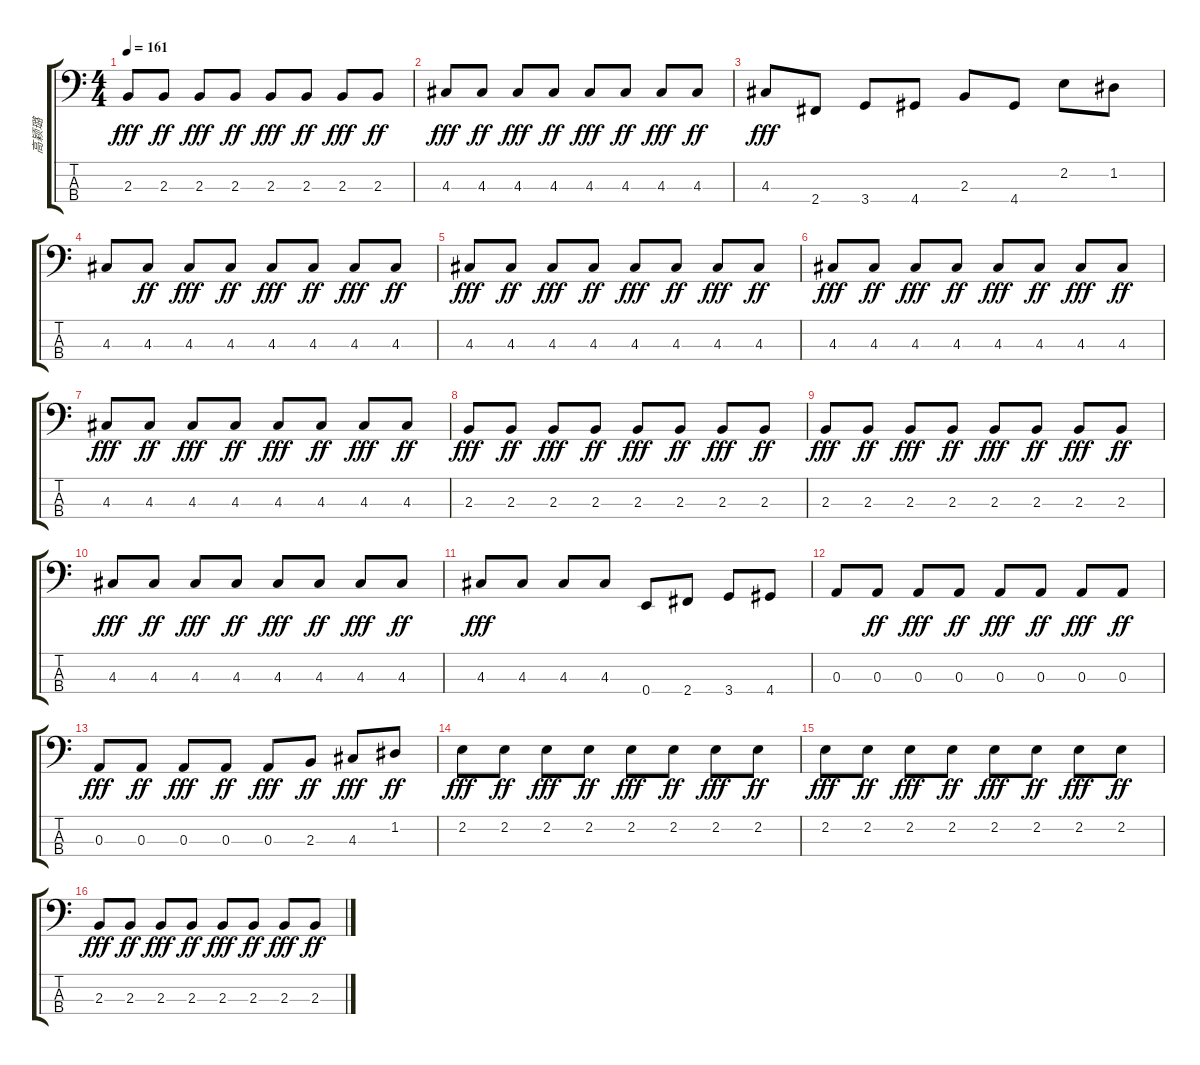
\track ("高颖璐" "高颖璐") {instrument electricbassfinger}
\staff {score tabs}
\tuning (G2 D2 A1 E1) {hide}
\ts (4 4)
\tempo 161
\clef f4
\ks c
2.3.8{dy fff} 2.3.8{dy ff} 2.3.8{dy fff} 2.3.8{dy ff} 2.3.8{dy fff} 2.3.8{dy ff} 2.3.8{dy fff} 2.3.8{dy ff} |
4.3.8{dy fff} 4.3.8{dy ff} 4.3.8{dy fff} 4.3.8{dy ff} 4.3.8{dy fff} 4.3.8{dy ff} 4.3.8{dy fff} 4.3.8{dy ff} |
4.3.8{dy fff} 2.4.8 3.4.8 4.4.8 2.3.8 4.4.8 2.2.8 1.2.8 |
4.3.8 4.3.8{dy ff} 4.3.8{dy fff} 4.3.8{dy ff} 4.3.8{dy fff} 4.3.8{dy ff} 4.3.8{dy fff} 4.3.8{dy ff} |
4.3.8{dy fff} 4.3.8{dy ff} 4.3.8{dy fff} 4.3.8{dy ff} 4.3.8{dy fff} 4.3.8{dy ff} 4.3.8{dy fff} 4.3.8{dy ff} |
4.3.8{dy fff} 4.3.8{dy ff} 4.3.8{dy fff} 4.3.8{dy ff} 4.3.8{dy fff} 4.3.8{dy ff} 4.3.8{dy fff} 4.3.8{dy ff} |
4.3.8{dy fff} 4.3.8{dy ff} 4.3.8{dy fff} 4.3.8{dy ff} 4.3.8{dy fff} 4.3.8{dy ff} 4.3.8{dy fff} 4.3.8{dy ff} |
2.3.8{dy fff} 2.3.8{dy ff} 2.3.8{dy fff} 2.3.8{dy ff} 2.3.8{dy fff} 2.3.8{dy ff} 2.3.8{dy fff} 2.3.8{dy ff} |
2.3.8{dy fff} 2.3.8{dy ff} 2.3.8{dy fff} 2.3.8{dy ff} 2.3.8{dy fff} 2.3.8{dy ff} 2.3.8{dy fff} 2.3.8{dy ff} |
4.3.8{dy fff} 4.3.8{dy ff} 4.3.8{dy fff} 4.3.8{dy ff} 4.3.8{dy fff} 4.3.8{dy ff} 4.3.8{dy fff} 4.3.8{dy ff} |
4.3.8{dy fff} 4.3.8 4.3.8 4.3.8 0.4.8 2.4.8 3.4.8 4.4.8 |
0.3.8 0.3.8{dy ff} 0.3.8{dy fff} 0.3.8{dy ff} 0.3.8{dy fff} 0.3.8{dy ff} 0.3.8{dy fff} 0.3.8{dy ff} |
0.3.8{dy fff} 0.3.8{dy ff} 0.3.8{dy fff} 0.3.8{dy ff} 0.3.8{dy fff} 2.3.8{dy ff} 4.3.8{dy fff} 1.2.8{dy ff} |
2.2.8{dy fff} 2.2.8{dy ff} 2.2.8{dy fff} 2.2.8{dy ff} 2.2.8{dy fff} 2.2.8{dy ff} 2.2.8{dy fff} 2.2.8{dy ff} |
2.2.8{dy fff} 2.2.8{dy ff} 2.2.8{dy fff} 2.2.8{dy ff} 2.2.8{dy fff} 2.2.8{dy ff} 2.2.8{dy fff} 2.2.8{dy ff} |
2.3.8{dy fff} 2.3.8{dy ff} 2.3.8{dy fff} 2.3.8{dy ff} 2.3.8{dy fff} 2.3.8{dy ff} 2.3.8{dy fff} 2.3.8{dy ff}
